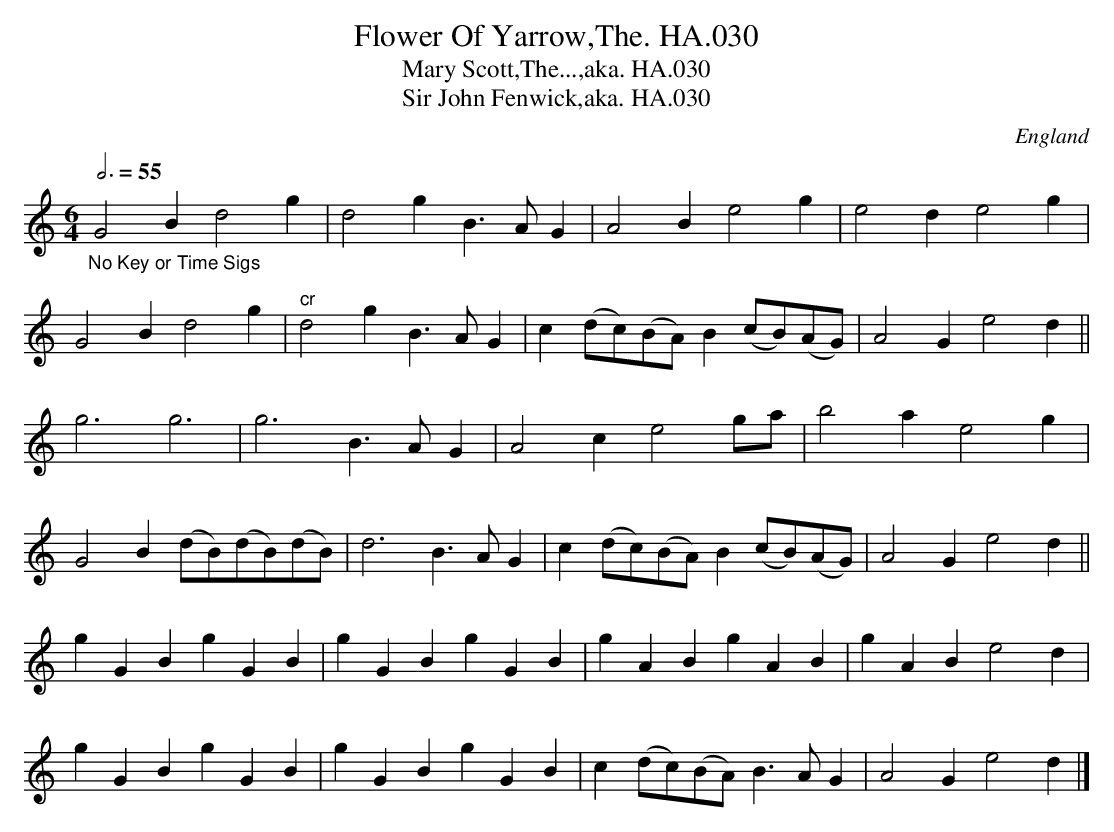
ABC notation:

X:1
T:Flower Of Yarrow,The. HA.030
T:Mary Scott,The...,aka. HA.030
T:Sir John Fenwick,aka. HA.030
M:6/4
L:1/8
Q:3/4=55
O:England
K:C major
"_No Key or Time Sigs"G4B2 d4g2|d4g2 B3AG2|\
A4B2 e4g2|e4d2 e4g2|!
G4B2 d4g2|"^cr"d4g2 B3AG2|\
c2 (dc)(BA) B2(cB)(AG)|A4G2 e4d2||!
g6 g6|g6 B3AG2|A4c2 e4ga|b4a2 e4g2|!
G4B2 (dB)(dB)(dB)|d6 B3AG2|\
c2 (dc)(BA) B2(cB)(AG)|A4G2 e4d2||!
g2G2B2 g2G2B2|g2G2B2 g2G2B2|\
g2A2B2 g2A2B2 |g2A2B2 e4d2|!
g2G2B2 g2G2B2|g2G2B2 g2G2B2|\
c2 (dc)(BA) B3AG2|A4G2 e4d2|]
